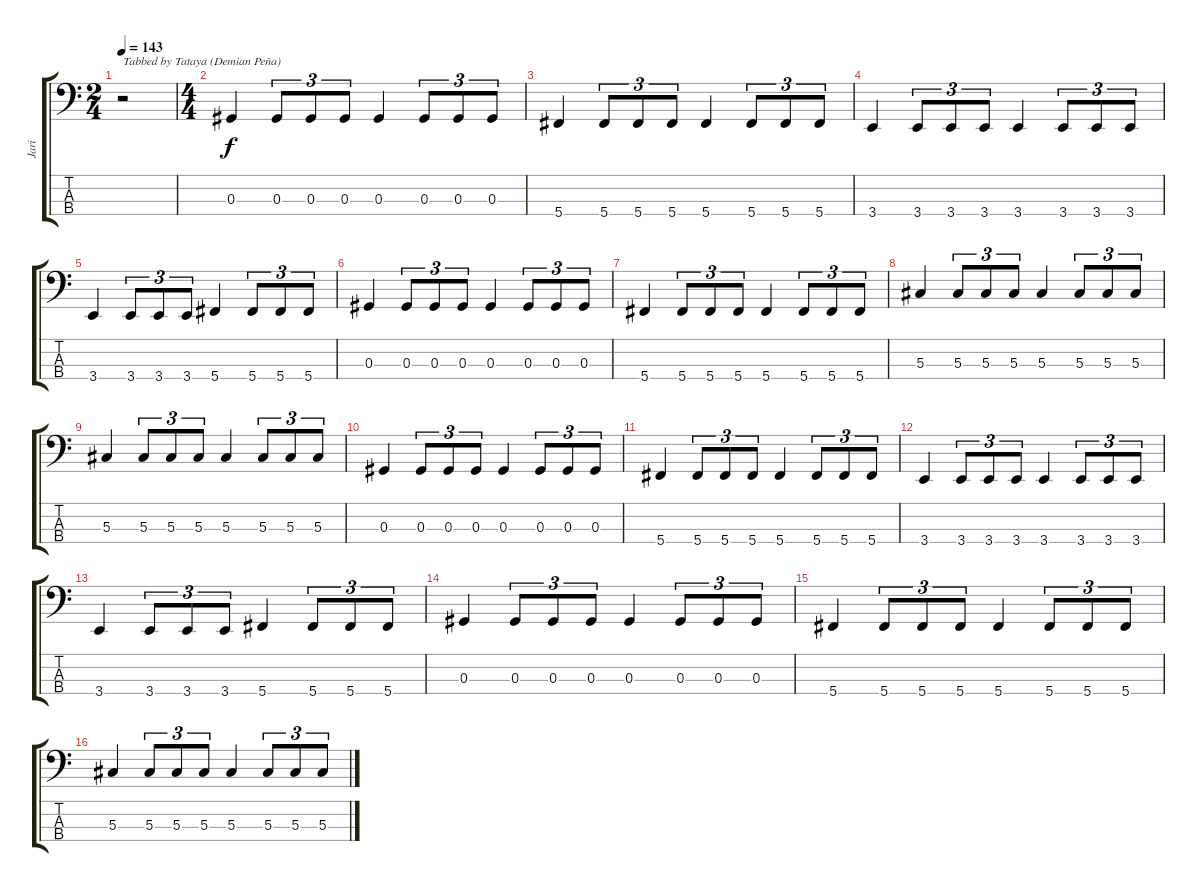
\track ("Jari" "Jari") {instrument electricbassfinger}
\staff {score tabs}
\tuning (Gb2 Db2 Ab1 Db1) {hide}
\ts (2 4)
\tempo 143
\clef f4
\ks c
r.2{txt "Tabbed by Tataya (Demian Peña)" dy f instrument electricbassfinger} |
\ts (4 4)
0.3.4 0.3.8{tu (3 2)} 0.3.8{tu (3 2)} 0.3.8{tu (3 2)} 0.3.4 0.3.8{tu (3 2)} 0.3.8{tu (3 2)} 0.3.8{tu (3 2)} |
5.4.4 5.4.8{tu (3 2)} 5.4.8{tu (3 2)} 5.4.8{tu (3 2)} 5.4.4 5.4.8{tu (3 2)} 5.4.8{tu (3 2)} 5.4.8{tu (3 2)} |
3.4.4 3.4.8{tu (3 2)} 3.4.8{tu (3 2)} 3.4.8{tu (3 2)} 3.4.4 3.4.8{tu (3 2)} 3.4.8{tu (3 2)} 3.4.8{tu (3 2)} |
3.4.4 3.4.8{tu (3 2)} 3.4.8{tu (3 2)} 3.4.8{tu (3 2)} 5.4.4 5.4.8{tu (3 2)} 5.4.8{tu (3 2)} 5.4.8{tu (3 2)} |
0.3.4 0.3.8{tu (3 2)} 0.3.8{tu (3 2)} 0.3.8{tu (3 2)} 0.3.4 0.3.8{tu (3 2)} 0.3.8{tu (3 2)} 0.3.8{tu (3 2)} |
5.4.4 5.4.8{tu (3 2)} 5.4.8{tu (3 2)} 5.4.8{tu (3 2)} 5.4.4 5.4.8{tu (3 2)} 5.4.8{tu (3 2)} 5.4.8{tu (3 2)} |
5.3.4 5.3.8{tu (3 2)} 5.3.8{tu (3 2)} 5.3.8{tu (3 2)} 5.3.4 5.3.8{tu (3 2)} 5.3.8{tu (3 2)} 5.3.8{tu (3 2)} |
5.3.4 5.3.8{tu (3 2)} 5.3.8{tu (3 2)} 5.3.8{tu (3 2)} 5.3.4 5.3.8{tu (3 2)} 5.3.8{tu (3 2)} 5.3.8{tu (3 2)} |
0.3.4 0.3.8{tu (3 2)} 0.3.8{tu (3 2)} 0.3.8{tu (3 2)} 0.3.4 0.3.8{tu (3 2)} 0.3.8{tu (3 2)} 0.3.8{tu (3 2)} |
5.4.4 5.4.8{tu (3 2)} 5.4.8{tu (3 2)} 5.4.8{tu (3 2)} 5.4.4 5.4.8{tu (3 2)} 5.4.8{tu (3 2)} 5.4.8{tu (3 2)} |
3.4.4 3.4.8{tu (3 2)} 3.4.8{tu (3 2)} 3.4.8{tu (3 2)} 3.4.4 3.4.8{tu (3 2)} 3.4.8{tu (3 2)} 3.4.8{tu (3 2)} |
3.4.4 3.4.8{tu (3 2)} 3.4.8{tu (3 2)} 3.4.8{tu (3 2)} 5.4.4 5.4.8{tu (3 2)} 5.4.8{tu (3 2)} 5.4.8{tu (3 2)} |
0.3.4 0.3.8{tu (3 2)} 0.3.8{tu (3 2)} 0.3.8{tu (3 2)} 0.3.4 0.3.8{tu (3 2)} 0.3.8{tu (3 2)} 0.3.8{tu (3 2)} |
5.4.4 5.4.8{tu (3 2)} 5.4.8{tu (3 2)} 5.4.8{tu (3 2)} 5.4.4 5.4.8{tu (3 2)} 5.4.8{tu (3 2)} 5.4.8{tu (3 2)} |
5.3.4 5.3.8{tu (3 2)} 5.3.8{tu (3 2)} 5.3.8{tu (3 2)} 5.3.4 5.3.8{tu (3 2)} 5.3.8{tu (3 2)} 5.3.8{tu (3 2)}
